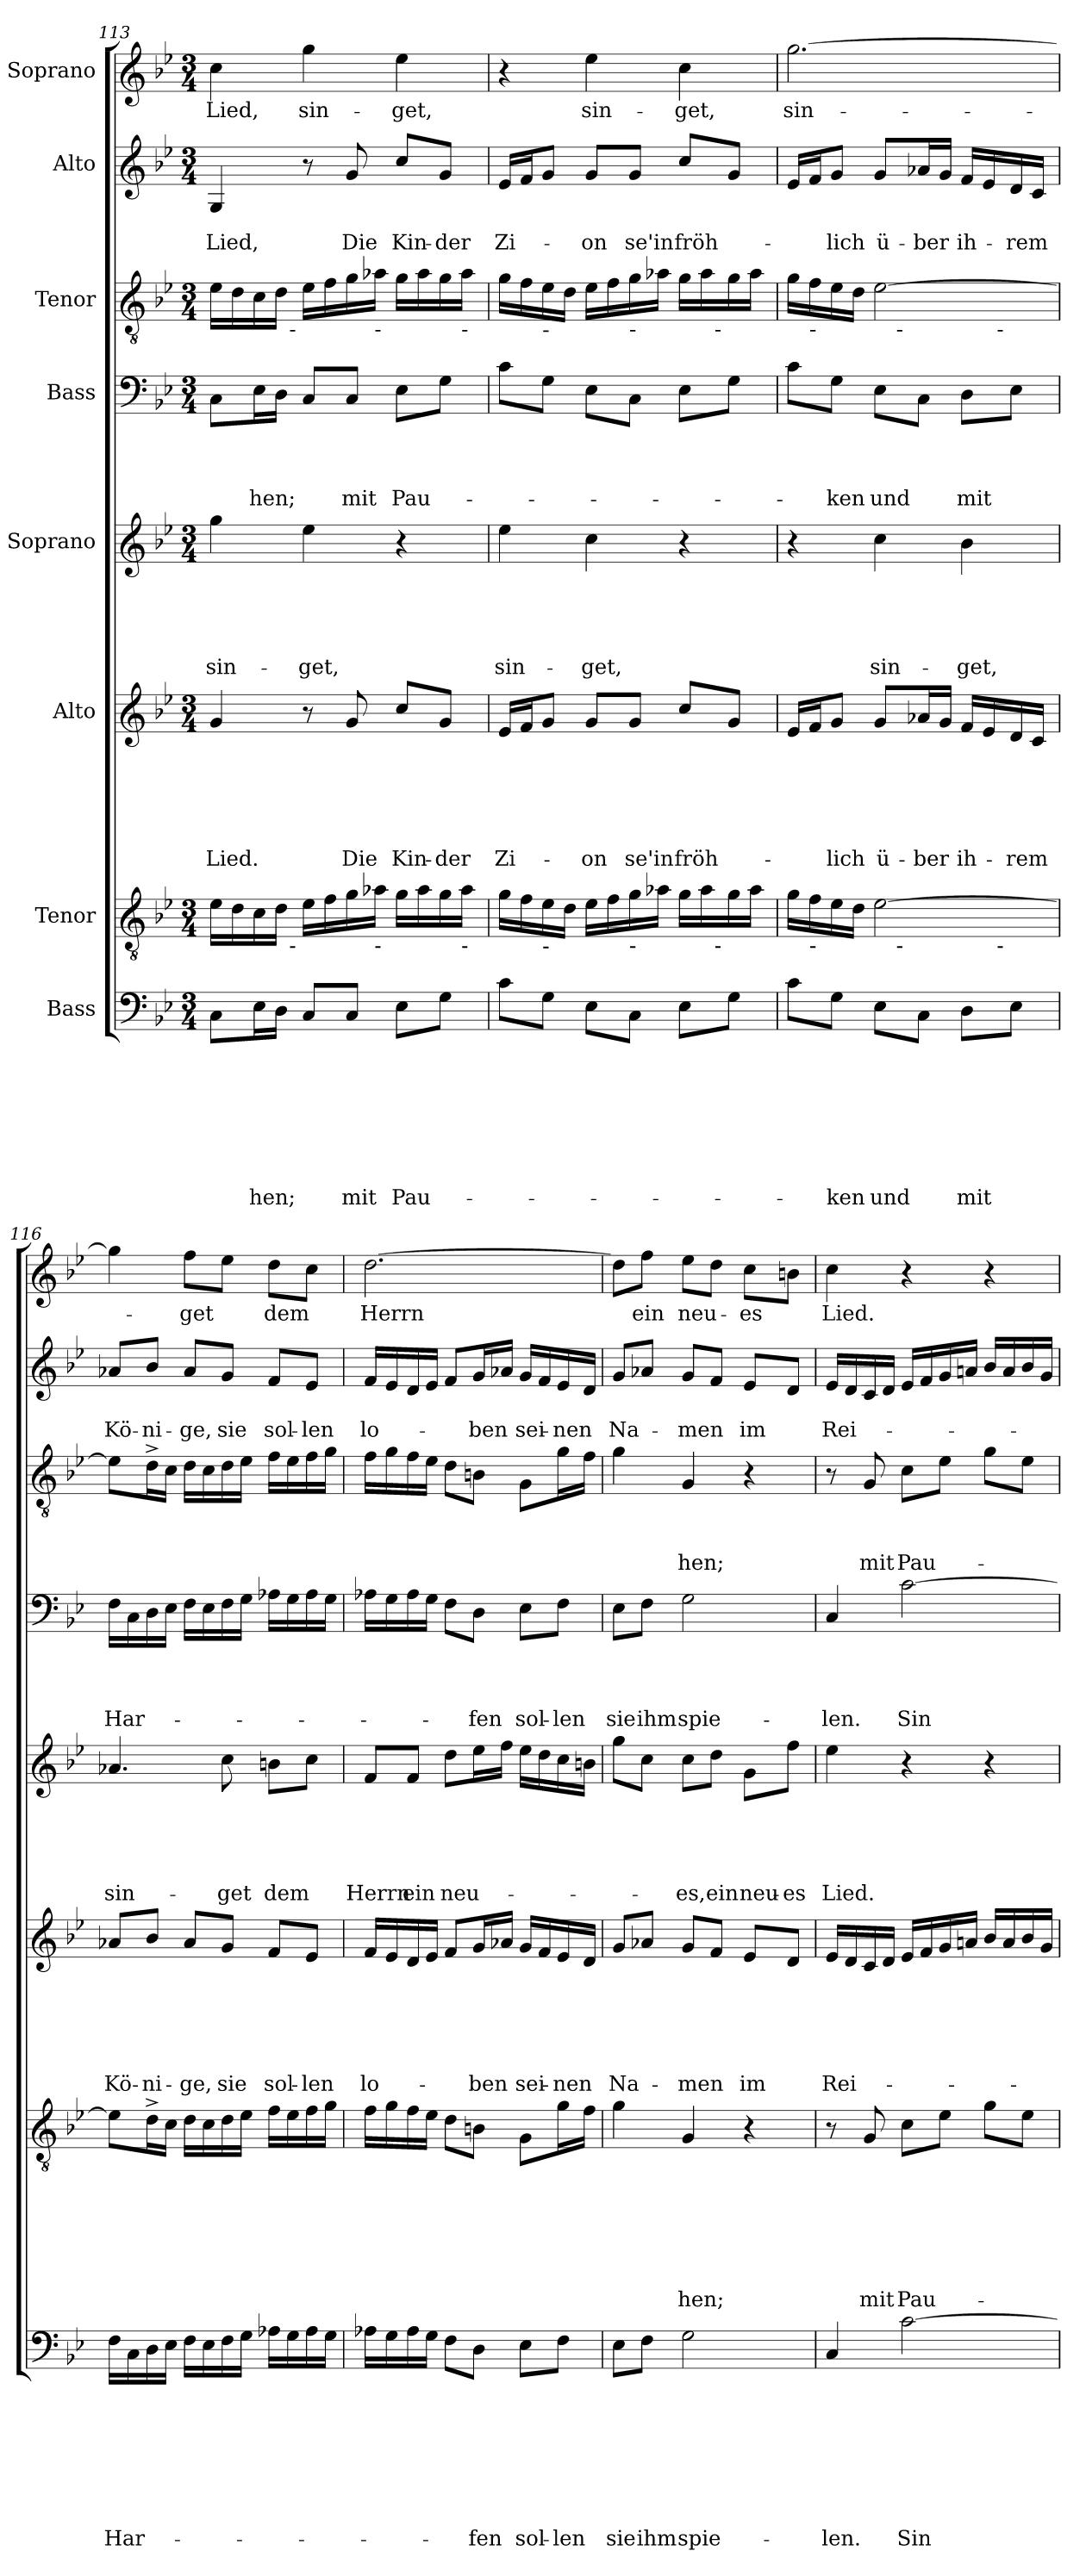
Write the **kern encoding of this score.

**kern	**text	**text	**text	**text	**text	**text	**text	**text	**kern	**text	**text	**text	**text	**text	**text	**text	**kern	**text	**text	**text	**text	**text	**text	**kern	**text	**text	**text	**text	**text	**kern	**text	**text	**text	**text	**kern	**text	**text	**text	**kern	**text	**text	**kern	**text
*part8	*part8	*part8	*part8	*part8	*part8	*part8	*part8	*part8	*part7	*part7	*part7	*part7	*part7	*part7	*part7	*part7	*part6	*part6	*part6	*part6	*part6	*part6	*part6	*part5	*part5	*part5	*part5	*part5	*part5	*part4	*part4	*part4	*part4	*part4	*part3	*part3	*part3	*part3	*part2	*part2	*part2	*part1	*part1
*staff8	*staff8	*staff8	*staff8	*staff8	*staff8	*staff8	*staff8	*staff8	*staff7	*staff7	*staff7	*staff7	*staff7	*staff7	*staff7	*staff7	*staff6	*staff6	*staff6	*staff6	*staff6	*staff6	*staff6	*staff5	*staff5	*staff5	*staff5	*staff5	*staff5	*staff4	*staff4	*staff4	*staff4	*staff4	*staff3	*staff3	*staff3	*staff3	*staff2	*staff2	*staff2	*staff1	*staff1
*I"Bass	*	*	*	*	*	*	*	*	*I"Tenor	*	*	*	*	*	*	*	*I"Alto	*	*	*	*	*	*	*I"Soprano	*	*	*	*	*	*I"Bass	*	*	*	*	*I"Tenor	*	*	*	*I"Alto	*	*	*I"Soprano	*
*clefF4	*	*	*	*	*	*	*	*	*clefGv2	*	*	*	*	*	*	*	*clefG2	*	*	*	*	*	*	*clefG2	*	*	*	*	*	*clefF4	*	*	*	*	*clefGv2	*	*	*	*clefG2	*	*	*clefG2	*
*k[b-e-]	*	*	*	*	*	*	*	*	*k[b-e-]	*	*	*	*	*	*	*	*k[b-e-]	*	*	*	*	*	*	*k[b-e-]	*	*	*	*	*	*k[b-e-]	*	*	*	*	*k[b-e-]	*	*	*	*k[b-e-]	*	*	*k[b-e-]	*
*B-:	*	*	*	*	*	*	*	*	*B-:	*	*	*	*	*	*	*	*B-:	*	*	*	*	*	*	*B-:	*	*	*	*	*	*B-:	*	*	*	*	*B-:	*	*	*	*B-:	*	*	*B-:	*
*M3/4	*	*	*	*	*	*	*	*	*M3/4	*	*	*	*	*	*	*	*M3/4	*	*	*	*	*	*	*M3/4	*	*	*	*	*	*M3/4	*	*	*	*	*M3/4	*	*	*	*M3/4	*	*	*M3/4	*
=113	=113	=113	=113	=113	=113	=113	=113	=113	=113	=113	=113	=113	=113	=113	=113	=113	=113	=113	=113	=113	=113	=113	=113	=113	=113	=113	=113	=113	=113	=113	=113	=113	=113	=113	=113	=113	=113	=113	=113	=113	=113	=113	=113
!	!	!	!	!	!	!	!	!	!	!	!	!	!	!	!	!	!	!	!	!	!	!	!	!	!	!	!	!	!	!	!	!	!	!	!LO:TX:b:t=-	!	!	!	!	!	!	!	!
!	!	!	!	!	!	!	!	!	!LO:TX:b:t=-	!	!	!	!	!	!	!	!	!	!	!	!	!	!	!	!	!	!	!	!	!	!	!	!	!	!	!	!	!	!	!	!	!	!
!	!	!	!	!	!	!	!	!	!	!	!	!	!	!	!	!	!	!	!	!	!	!	!LO:LY:b	!	!	!	!	!	!LO:LY:b	!	!	!	!	!	!	!	!	!	!	!	!LO:LY:b	!	!LO:LY:b
*	*	*	*	*	*	*	*	*	*^	*	*	*	*	*	*	*	*	*	*	*	*	*	*	*	*	*	*	*	*	*	*	*	*	*	*^	*	*	*	*	*	*	*	*
8C\L	.	.	.	.	.	.	.	.	16e-\LL	8..ryy	.	.	.	.	.	.	.	4g/	.	.	.	.	.	Lied.	4gg\	.	.	.	.	sin-	8C\L	.	.	.	.	16e-\LL	8..ryy	.	.	.	4G/	.	Lied,	4cc\	Lied,
.	.	.	.	.	.	.	.	.	16d\	.	.	.	.	.	.	.	.	.	.	.	.	.	.	.	.	.	.	.	.	.	.	.	.	.	.	16d\	.	.	.	.	.	.	.	.	.
!	!	!	!	!	!	!	!	!LO:LY:b	!	!	!	!	!	!	!	!	!	!	!	!	!	!	!	!	!	!	!	!	!	!	!	!	!	!	!LO:LY:b	!	!	!	!	!	!	!	!	!	!
16E-\L	.	.	.	.	.	.	.	-hen;	16c\	.	.	.	.	.	.	.	.	.	.	.	.	.	.	.	.	.	.	.	.	.	16E-\L	.	.	.	-hen;	16c\	.	.	.	.	.	.	.	.	.
16D\JJ	.	.	.	.	.	.	.	.	16d\JJ	.	.	.	.	.	.	.	.	.	.	.	.	.	.	.	.	.	.	.	.	.	16D\JJ	.	.	.	.	16d\JJ	.	.	.	.	.	.	.	.	.
!	!	!	!	!	!	!	!	!	!	!	!	!	!	!	!	!	!	!	!	!	!	!	!	!	!	!	!	!	!	!	!	!	!	!	!	!	!LO:TX:b:t=-	!	!	!	!	!	!	!	!
!	!	!	!	!	!	!	!	!	!	!LO:TX:b:t=-	!	!	!	!	!	!	!	!	!	!	!	!	!	!	!	!	!	!	!	!	!	!	!	!	!	!	!	!	!	!	!	!	!	!	!
.	.	.	.	.	.	.	.	.	.	2ryy	.	.	.	.	.	.	.	.	.	.	.	.	.	.	.	.	.	.	.	.	.	.	.	.	.	.	2ryy	.	.	.	.	.	.	.	.
!	!	!	!	!	!	!	!	!	!	!	!	!	!	!	!	!	!	!	!	!	!	!	!	!	!	!	!	!	!	!LO:LY:b	!	!	!	!	!	!	!	!	!	!	!	!	!	!	!LO:LY:b
8C/L	.	.	.	.	.	.	.	.	16e-\LL	.	.	.	.	.	.	.	.	8r	.	.	.	.	.	.	4ee-\	.	.	.	.	-get,	8C/L	.	.	.	.	16e-\LL	.	.	.	.	8r	.	.	4gg\	sin-
.	.	.	.	.	.	.	.	.	16f\	.	.	.	.	.	.	.	.	.	.	.	.	.	.	.	.	.	.	.	.	.	.	.	.	.	.	16f\	.	.	.	.	.	.	.	.	.
!	!	!	!	!	!	!	!	!LO:LY:b	!	!	!	!	!	!	!	!	!	!	!	!	!	!	!	!LO:LY:b	!	!	!	!	!	!	!	!	!	!	!LO:LY:b	!	!	!	!	!	!	!	!LO:LY:b	!	!
8C/J	.	.	.	.	.	.	.	mit	16g\	.	.	.	.	.	.	.	.	8g/	.	.	.	.	.	Die	.	.	.	.	.	.	8C/J	.	.	.	mit	16g\	.	.	.	.	8g/	.	Die	.	.
!	!	!	!	!	!	!	!	!	!	!	!	!	!	!	!	!	!	!	!	!	!	!	!	!	!	!	!	!	!	!	!	!	!	!	!	!LO:TX:b:t=-	!	!	!	!	!	!	!	!	!
!	!	!	!	!	!	!	!	!	!LO:TX:b:t=-	!	!	!	!	!	!	!	!	!	!	!	!	!	!	!	!	!	!	!	!	!	!	!	!	!	!	!	!	!	!	!	!	!	!	!	!
.	.	.	.	.	.	.	.	.	16a-X\JJ	.	.	.	.	.	.	.	.	.	.	.	.	.	.	.	.	.	.	.	.	.	.	.	.	.	.	16a-X\JJ	.	.	.	.	.	.	.	.	.
!	!	!	!	!	!	!	!	!LO:LY:b	!	!	!	!	!	!	!	!	!	!	!	!	!	!	!	!LO:LY:b	!	!	!	!	!	!	!	!	!	!	!LO:LY:b	!	!	!	!	!	!	!	!LO:LY:b	!	!LO:LY:b
8E-\L	.	.	.	.	.	.	.	Pau-	16g\LL	.	.	.	.	.	.	.	.	8cc/L	.	.	.	.	.	Kin-	4r	.	.	.	.	.	8E-\L	.	.	.	Pau-	16g\LL	.	.	.	.	8cc/L	.	Kin-	4ee-\	-get,
.	.	.	.	.	.	.	.	.	16a-\	.	.	.	.	.	.	.	.	.	.	.	.	.	.	.	.	.	.	.	.	.	.	.	.	.	.	16a-\	.	.	.	.	.	.	.	.	.
!	!	!	!	!	!	!	!	!	!	!	!	!	!	!	!	!	!	!	!	!	!	!	!	!LO:LY:b:rj	!	!	!	!	!	!	!	!	!	!	!	!	!	!	!	!	!	!	!LO:LY:b:rj	!	!
8G\J	.	.	.	.	.	.	.	.	16g\	.	.	.	.	.	.	.	.	8g/J	.	.	.	.	.	-der	.	.	.	.	.	.	8G\J	.	.	.	.	16g\	.	.	.	.	8g/J	.	-der	.	.
!	!	!	!	!	!	!	!	!	!	!	!	!	!	!	!	!	!	!	!	!	!	!	!	!	!	!	!	!	!	!	!	!	!	!	!	!LO:TX:b:t=-	!	!	!	!	!	!	!	!	!
!	!	!	!	!	!	!	!	!	!LO:TX:b:t=-	!	!	!	!	!	!	!	!	!	!	!	!	!	!	!	!	!	!	!	!	!	!	!	!	!	!	!	!	!	!	!	!	!	!	!	!
.	.	.	.	.	.	.	.	.	16a-\JJ	.	.	.	.	.	.	.	.	.	.	.	.	.	.	.	.	.	.	.	.	.	.	.	.	.	.	16a-\JJ	.	.	.	.	.	.	.	.	.
.	.	.	.	.	.	.	.	.	.	32ryy	.	.	.	.	.	.	.	.	.	.	.	.	.	.	.	.	.	.	.	.	.	.	.	.	.	.	32ryy	.	.	.	.	.	.	.	.
=114	=114	=114	=114	=114	=114	=114	=114	=114	=114	=114	=114	=114	=114	=114	=114	=114	=114	=114	=114	=114	=114	=114	=114	=114	=114	=114	=114	=114	=114	=114	=114	=114	=114	=114	=114	=114	=114	=114	=114	=114	=114	=114	=114	=114	=114
!	!	!	!	!	!	!	!	!	!	!	!	!	!	!	!	!	!	!	!	!	!	!	!	!LO:LY:b	!	!	!	!	!	!LO:LY:b	!	!	!	!	!	!	!	!	!	!	!	!	!LO:LY:b	!	!
8c\L	.	.	.	.	.	.	.	.	16g\LL	2ryy	.	.	.	.	.	.	.	16e-/LL	.	.	.	.	.	Zi-	4ee-\	.	.	.	.	sin-	8c\L	.	.	.	.	16g\LL	2ryy	.	.	.	16e-/LL	.	Zi-	4r	.
.	.	.	.	.	.	.	.	.	16f\	.	.	.	.	.	.	.	.	16f/J	.	.	.	.	.	.	.	.	.	.	.	.	.	.	.	.	.	16f\	.	.	.	.	16f/J	.	.	.	.
!	!	!	!	!	!	!	!	!	!	!	!	!	!	!	!	!	!	!	!	!	!	!	!	!	!	!	!	!	!	!	!	!	!	!	!	!LO:TX:b:t=-	!	!	!	!	!	!	!	!	!
!	!	!	!	!	!	!	!	!	!LO:TX:b:t=-	!	!	!	!	!	!	!	!	!	!	!	!	!	!	!	!	!	!	!	!	!	!	!	!	!	!	!	!	!	!	!	!	!	!	!	!
8G\J	.	.	.	.	.	.	.	.	16e-\	.	.	.	.	.	.	.	.	8g/J	.	.	.	.	.	.	.	.	.	.	.	.	8G\J	.	.	.	.	16e-\	.	.	.	.	8g/J	.	.	.	.
.	.	.	.	.	.	.	.	.	16d\JJ	.	.	.	.	.	.	.	.	.	.	.	.	.	.	.	.	.	.	.	.	.	.	.	.	.	.	16d\JJ	.	.	.	.	.	.	.	.	.
!	!	!	!	!	!	!	!	!	!	!	!	!	!	!	!	!	!	!	!	!	!	!	!	!LO:LY:b	!	!	!	!	!	!LO:LY:b	!	!	!	!	!	!	!	!	!	!	!	!	!LO:LY:b	!	!LO:LY:b
8E-\L	.	.	.	.	.	.	.	.	16e-\LL	.	.	.	.	.	.	.	.	8g/L	.	.	.	.	.	-on	4cc\	.	.	.	.	-get,	8E-\L	.	.	.	.	16e-\LL	.	.	.	.	8g/L	.	-on	4ee-\	sin-
.	.	.	.	.	.	.	.	.	16f\	.	.	.	.	.	.	.	.	.	.	.	.	.	.	.	.	.	.	.	.	.	.	.	.	.	.	16f\	.	.	.	.	.	.	.	.	.
!	!	!	!	!	!	!	!	!	!	!	!	!	!	!	!	!	!	!	!	!	!	!	!	!	!	!	!	!	!	!	!	!	!	!	!	!LO:TX:b:t=-	!	!	!	!	!	!	!	!	!
!	!	!	!	!	!	!	!	!	!LO:TX:b:t=-	!	!	!	!	!	!	!	!	!	!	!	!	!	!	!	!	!	!	!	!	!	!	!	!	!	!	!	!	!	!	!	!	!	!	!	!
!	!	!	!	!	!	!	!	!	!	!	!	!	!	!	!	!	!	!	!	!	!	!	!	!LO:LY:b	!	!	!	!	!	!	!	!	!	!	!	!	!	!	!	!	!	!	!LO:LY:b	!	!
8C\J	.	.	.	.	.	.	.	.	16g\	.	.	.	.	.	.	.	.	8g/J	.	.	.	.	.	se'in	.	.	.	.	.	.	8C\J	.	.	.	.	16g\	.	.	.	.	8g/J	.	se'in	.	.
.	.	.	.	.	.	.	.	.	16a-X\JJ	.	.	.	.	.	.	.	.	.	.	.	.	.	.	.	.	.	.	.	.	.	.	.	.	.	.	16a-X\JJ	.	.	.	.	.	.	.	.	.
!	!	!	!	!	!	!	!	!	!	!	!	!	!	!	!	!	!	!	!	!	!	!	!	!LO:LY:b	!	!	!	!	!	!	!	!	!	!	!	!	!	!	!	!	!	!	!LO:LY:b	!	!LO:LY:b
8E-\L	.	.	.	.	.	.	.	.	16g\LL	16.ryy	.	.	.	.	.	.	.	8cc/L	.	.	.	.	.	fröh-	4r	.	.	.	.	.	8E-\L	.	.	.	.	16g\LL	16.ryy	.	.	.	8cc/L	.	fröh-	4cc\	-get,
.	.	.	.	.	.	.	.	.	16a-\	.	.	.	.	.	.	.	.	.	.	.	.	.	.	.	.	.	.	.	.	.	.	.	.	.	.	16a-\	.	.	.	.	.	.	.	.	.
!	!	!	!	!	!	!	!	!	!	!	!	!	!	!	!	!	!	!	!	!	!	!	!	!	!	!	!	!	!	!	!	!	!	!	!	!	!LO:TX:b:t=-	!	!	!	!	!	!	!	!
!	!	!	!	!	!	!	!	!	!	!LO:TX:b:t=-	!	!	!	!	!	!	!	!	!	!	!	!	!	!	!	!	!	!	!	!	!	!	!	!	!	!	!	!	!	!	!	!	!	!	!
.	.	.	.	.	.	.	.	.	.	8ryy	.	.	.	.	.	.	.	.	.	.	.	.	.	.	.	.	.	.	.	.	.	.	.	.	.	.	8ryy	.	.	.	.	.	.	.	.
8G\J	.	.	.	.	.	.	.	.	16g\	.	.	.	.	.	.	.	.	8g/J	.	.	.	.	.	.	.	.	.	.	.	.	8G\J	.	.	.	.	16g\	.	.	.	.	8g/J	.	.	.	.
.	.	.	.	.	.	.	.	.	16a-\JJ	.	.	.	.	.	.	.	.	.	.	.	.	.	.	.	.	.	.	.	.	.	.	.	.	.	.	16a-\JJ	.	.	.	.	.	.	.	.	.
.	.	.	.	.	.	.	.	.	.	32ryy	.	.	.	.	.	.	.	.	.	.	.	.	.	.	.	.	.	.	.	.	.	.	.	.	.	.	32ryy	.	.	.	.	.	.	.	.
=115	=115	=115	=115	=115	=115	=115	=115	=115	=115	=115	=115	=115	=115	=115	=115	=115	=115	=115	=115	=115	=115	=115	=115	=115	=115	=115	=115	=115	=115	=115	=115	=115	=115	=115	=115	=115	=115	=115	=115	=115	=115	=115	=115	=115	=115
!	!	!	!	!	!	!	!	!	!	!	!	!	!	!	!	!	!	!	!	!	!	!	!	!	!	!	!	!	!	!	!	!	!	!	!	!	!	!	!	!	!	!	!	!	!LO:LY:b
*	*	*	*	*	*	*	*	*	*	*^	*	*	*	*	*	*	*	*	*	*	*	*	*	*	*	*	*	*	*	*	*	*	*	*	*	*	*^	*	*	*	*	*	*	*	*
8c\L	.	.	.	.	.	.	.	.	16g\LL	4ryy	2ryy	.	.	.	.	.	.	.	16e-/LL	.	.	.	.	.	.	4r	.	.	.	.	.	8c\L	.	.	.	.	16g\LL	4ryy	2ryy	.	.	.	16e-/LL	.	.	[>2.gg\	sin-
!	!	!	!	!	!	!	!	!	!	!	!	!	!	!	!	!	!	!	!	!	!	!	!	!	!	!	!	!	!	!	!	!	!	!	!	!	!LO:TX:b:t=-	!	!	!	!	!	!	!	!	!	!
!	!	!	!	!	!	!	!	!	!LO:TX:b:t=-	!	!	!	!	!	!	!	!	!	!	!	!	!	!	!	!	!	!	!	!	!	!	!	!	!	!	!	!	!	!	!	!	!	!	!	!	!	!
.	.	.	.	.	.	.	.	.	16f\	.	.	.	.	.	.	.	.	.	16f/J	.	.	.	.	.	.	.	.	.	.	.	.	.	.	.	.	.	16f\	.	.	.	.	.	16f/J	.	.	.	.
!	!	!	!	!	!	!	!	!LO:LY:b	!	!	!	!	!	!	!	!	!	!	!	!	!	!	!	!	!LO:LY:b	!	!	!	!	!	!	!	!	!	!	!LO:LY:b	!	!	!	!	!	!	!	!	!LO:LY:b	!	!
8G\J	.	.	.	.	.	.	.	-ken	16e-\	.	.	.	.	.	.	.	.	.	8g/J	.	.	.	.	.	-lich	.	.	.	.	.	.	8G\J	.	.	.	-ken	16e-\	.	.	.	.	.	8g/J	.	-lich	.	.
.	.	.	.	.	.	.	.	.	16d\JJ	.	.	.	.	.	.	.	.	.	.	.	.	.	.	.	.	.	.	.	.	.	.	.	.	.	.	.	16d\JJ	.	.	.	.	.	.	.	.	.	.
!	!	!	!	!	!	!	!	!LO:LY:b	!	!	!	!	!	!	!	!	!	!	!	!	!	!	!	!	!LO:LY:b	!	!	!	!	!	!LO:LY:b	!	!	!	!	!LO:LY:b	!	!	!	!	!	!	!	!	!LO:LY:b	!	!
8E-\L	.	.	.	.	.	.	.	und	[>2e-\	16ryy	.	.	.	.	.	.	.	.	8g/L	.	.	.	.	.	ü-	4cc\	.	.	.	.	sin-	8E-\L	.	.	.	und	[>2e-\	16ryy	.	.	.	.	8g/L	.	ü-	.	.
!	!	!	!	!	!	!	!	!	!	!	!	!	!	!	!	!	!	!	!	!	!	!	!	!	!	!	!	!	!	!	!	!	!	!	!	!	!	!LO:TX:b:t=-	!	!	!	!	!	!	!	!	!
!	!	!	!	!	!	!	!	!	!	!LO:TX:b:t=-	!	!	!	!	!	!	!	!	!	!	!	!	!	!	!	!	!	!	!	!	!	!	!	!	!	!	!	!	!	!	!	!	!	!	!	!	!
.	.	.	.	.	.	.	.	.	.	4..ryy	.	.	.	.	.	.	.	.	.	.	.	.	.	.	.	.	.	.	.	.	.	.	.	.	.	.	.	4..ryy	.	.	.	.	.	.	.	.	.
!	!	!	!	!	!	!	!	!	!	!	!	!	!	!	!	!	!	!	!	!	!	!	!	!	!LO:LY:b	!	!	!	!	!	!	!	!	!	!	!	!	!	!	!	!	!	!	!	!LO:LY:b	!	!
8C\J	.	.	.	.	.	.	.	.	.	.	.	.	.	.	.	.	.	.	16a-X/L	.	.	.	.	.	-ber	.	.	.	.	.	.	8C\J	.	.	.	.	.	.	.	.	.	.	16a-X/L	.	-ber	.	.
.	.	.	.	.	.	.	.	.	.	.	.	.	.	.	.	.	.	.	16g/JJ	.	.	.	.	.	.	.	.	.	.	.	.	.	.	.	.	.	.	.	.	.	.	.	16g/JJ	.	.	.	.
!	!	!	!	!	!	!	!	!LO:LY:b	!	!	!	!	!	!	!	!	!	!	!	!	!	!	!	!	!LO:LY:b	!	!	!	!	!	!LO:LY:b	!	!	!	!	!LO:LY:b	!	!	!	!	!	!	!	!	!LO:LY:b	!	!
8D\L	.	.	.	.	.	.	.	mit	.	.	16.ryy	.	.	.	.	.	.	.	16f/LL	.	.	.	.	.	ih-	4b-\	.	.	.	.	-get,	8D\L	.	.	.	mit	.	.	16.ryy	.	.	.	16f/LL	.	ih-	.	.
.	.	.	.	.	.	.	.	.	.	.	.	.	.	.	.	.	.	.	16e-/	.	.	.	.	.	.	.	.	.	.	.	.	.	.	.	.	.	.	.	.	.	.	.	16e-/	.	.	.	.
!	!	!	!	!	!	!	!	!	!	!	!	!	!	!	!	!	!	!	!	!	!	!	!	!	!	!	!	!	!	!	!	!	!	!	!	!	!	!	!LO:TX:b:t=-	!	!	!	!	!	!	!	!
!	!	!	!	!	!	!	!	!	!	!	!LO:TX:b:t=-	!	!	!	!	!	!	!	!	!	!	!	!	!	!	!	!	!	!	!	!	!	!	!	!	!	!	!	!	!	!	!	!	!	!	!	!
.	.	.	.	.	.	.	.	.	.	.	8ryy	.	.	.	.	.	.	.	.	.	.	.	.	.	.	.	.	.	.	.	.	.	.	.	.	.	.	.	8ryy	.	.	.	.	.	.	.	.
!	!	!	!	!	!	!	!	!	!	!	!	!	!	!	!	!	!	!	!	!	!	!	!	!	!LO:LY:b	!	!	!	!	!	!	!	!	!	!	!	!	!	!	!	!	!	!	!	!LO:LY:b	!	!
8E-\J	.	.	.	.	.	.	.	.	.	.	.	.	.	.	.	.	.	.	16d/	.	.	.	.	.	-rem	.	.	.	.	.	.	8E-\J	.	.	.	.	.	.	.	.	.	.	16d/	.	-rem	.	.
.	.	.	.	.	.	.	.	.	.	.	.	.	.	.	.	.	.	.	16c/JJ	.	.	.	.	.	.	.	.	.	.	.	.	.	.	.	.	.	.	.	.	.	.	.	16c/JJ	.	.	.	.
.	.	.	.	.	.	.	.	.	.	.	32ryy	.	.	.	.	.	.	.	.	.	.	.	.	.	.	.	.	.	.	.	.	.	.	.	.	.	.	.	32ryy	.	.	.	.	.	.	.	.
!!LO:PB:g=z
=116	=116	=116	=116	=116	=116	=116	=116	=116	=116	=116	=116	=116	=116	=116	=116	=116	=116	=116	=116	=116	=116	=116	=116	=116	=116	=116	=116	=116	=116	=116	=116	=116	=116	=116	=116	=116	=116	=116	=116	=116	=116	=116	=116	=116	=116	=116	=116
!	!	!	!	!	!	!	!	!LO:LY:b	!	!	!	!	!	!	!	!	!	!	!	!	!	!	!	!	!LO:LY:b	!	!	!	!	!	!LO:LY:b	!	!	!	!	!LO:LY:b	!	!	!	!	!	!	!	!	!LO:LY:b	!	!
*	*	*	*	*	*	*	*	*	*v	*v	*v	*	*	*	*	*	*	*	*	*	*	*	*	*	*	*	*	*	*	*	*	*	*	*	*	*	*v	*v	*v	*	*	*	*	*	*	*	*
16F\LL	.	.	.	.	.	.	.	Har-	8e-\L]	.	.	.	.	.	.	.	8a-X/L	.	.	.	.	.	Kö-	4.a-X/	.	.	.	.	sin-	16F\LL	.	.	.	Har-	8e-\L]	.	.	.	8a-X/L	.	Kö-	4gg\]	.
16C\	.	.	.	.	.	.	.	.	.	.	.	.	.	.	.	.	.	.	.	.	.	.	.	.	.	.	.	.	.	16C\	.	.	.	.	.	.	.	.	.	.	.	.	.
!	!	!	!	!	!	!	!	!	!	!	!	!	!	!	!	!	!	!	!	!	!	!	!LO:LY:b	!	!	!	!	!	!	!	!	!	!	!	!	!	!	!	!	!	!LO:LY:b	!	!
16D\	.	.	.	.	.	.	.	.	16d^>\L	.	.	.	.	.	.	.	8b-/J	.	.	.	.	.	-ni-	.	.	.	.	.	.	16D\	.	.	.	.	16d^>\L	.	.	.	8b-/J	.	-ni-	.	.
16E-\JJ	.	.	.	.	.	.	.	.	16c\JJ	.	.	.	.	.	.	.	.	.	.	.	.	.	.	.	.	.	.	.	.	16E-\JJ	.	.	.	.	16c\JJ	.	.	.	.	.	.	.	.
!	!	!	!	!	!	!	!	!	!	!	!	!	!	!	!	!	!	!	!	!	!	!	!LO:LY:b	!	!	!	!	!	!	!	!	!	!	!	!	!	!	!	!	!	!LO:LY:b	!	!LO:LY:b
16F\LL	.	.	.	.	.	.	.	.	16d\LL	.	.	.	.	.	.	.	8a-/L	.	.	.	.	.	-ge,	.	.	.	.	.	.	16F\LL	.	.	.	.	16d\LL	.	.	.	8a-/L	.	-ge,	8ff\L	-get
16E-\	.	.	.	.	.	.	.	.	16c\	.	.	.	.	.	.	.	.	.	.	.	.	.	.	.	.	.	.	.	.	16E-\	.	.	.	.	16c\	.	.	.	.	.	.	.	.
!	!	!	!	!	!	!	!	!	!	!	!	!	!	!	!	!	!	!	!	!	!	!	!LO:LY:b	!	!	!	!	!	!LO:LY:b	!	!	!	!	!	!	!	!	!	!	!	!LO:LY:b	!	!
16F\	.	.	.	.	.	.	.	.	16d\	.	.	.	.	.	.	.	8g/J	.	.	.	.	.	sie	8cc\	.	.	.	.	-get	16F\	.	.	.	.	16d\	.	.	.	8g/J	.	sie	8ee-\J	.
16G\JJ	.	.	.	.	.	.	.	.	16e-\JJ	.	.	.	.	.	.	.	.	.	.	.	.	.	.	.	.	.	.	.	.	16G\JJ	.	.	.	.	16e-\JJ	.	.	.	.	.	.	.	.
!	!	!	!	!	!	!	!	!	!	!	!	!	!	!	!	!	!	!	!	!	!	!	!LO:LY:b	!	!	!	!	!	!LO:LY:b	!	!	!	!	!	!	!	!	!	!	!	!LO:LY:b	!	!LO:LY:b
16A-X\LL	.	.	.	.	.	.	.	.	16f\LL	.	.	.	.	.	.	.	8f/L	.	.	.	.	.	sol-	8bn\L	.	.	.	.	dem	16A-X\LL	.	.	.	.	16f\LL	.	.	.	8f/L	.	sol-	8dd\L	dem
16G\	.	.	.	.	.	.	.	.	16e-\	.	.	.	.	.	.	.	.	.	.	.	.	.	.	.	.	.	.	.	.	16G\	.	.	.	.	16e-\	.	.	.	.	.	.	.	.
!	!	!	!	!	!	!	!	!	!	!	!	!	!	!	!	!	!	!	!	!	!	!	!LO:LY:b	!	!	!	!	!	!	!	!	!	!	!	!	!	!	!	!	!	!LO:LY:b	!	!
16A-\	.	.	.	.	.	.	.	.	16f\	.	.	.	.	.	.	.	8e-/J	.	.	.	.	.	-len	8cc\J	.	.	.	.	.	16A-\	.	.	.	.	16f\	.	.	.	8e-/J	.	-len	8cc\J	.
16G\JJ	.	.	.	.	.	.	.	.	16g\JJ	.	.	.	.	.	.	.	.	.	.	.	.	.	.	.	.	.	.	.	.	16G\JJ	.	.	.	.	16g\JJ	.	.	.	.	.	.	.	.
=117	=117	=117	=117	=117	=117	=117	=117	=117	=117	=117	=117	=117	=117	=117	=117	=117	=117	=117	=117	=117	=117	=117	=117	=117	=117	=117	=117	=117	=117	=117	=117	=117	=117	=117	=117	=117	=117	=117	=117	=117	=117	=117	=117
!	!	!	!	!	!	!	!	!	!	!	!	!	!	!	!	!	!	!	!	!	!	!	!LO:LY:b	!	!	!	!	!	!LO:LY:b	!	!	!	!	!	!	!	!	!	!	!	!LO:LY:b	!	!LO:LY:b
16A-X\LL	.	.	.	.	.	.	.	.	16f\LL	.	.	.	.	.	.	.	16f/LL	.	.	.	.	.	lo-	8f/L	.	.	.	.	Herrn	16A-X\LL	.	.	.	.	16f\LL	.	.	.	16f/LL	.	lo-	[>2.dd\	Herrn
16G\	.	.	.	.	.	.	.	.	16g\	.	.	.	.	.	.	.	16e-/	.	.	.	.	.	.	.	.	.	.	.	.	16G\	.	.	.	.	16g\	.	.	.	16e-/	.	.	.	.
!	!	!	!	!	!	!	!	!	!	!	!	!	!	!	!	!	!	!	!	!	!	!	!	!	!	!	!	!	!LO:LY:b	!	!	!	!	!	!	!	!	!	!	!	!	!	!
16A-\	.	.	.	.	.	.	.	.	16f\	.	.	.	.	.	.	.	16d/	.	.	.	.	.	.	8f/J	.	.	.	.	ein	16A-\	.	.	.	.	16f\	.	.	.	16d/	.	.	.	.
16G\JJ	.	.	.	.	.	.	.	.	16e-\JJ	.	.	.	.	.	.	.	16e-/JJ	.	.	.	.	.	.	.	.	.	.	.	.	16G\JJ	.	.	.	.	16e-\JJ	.	.	.	16e-/JJ	.	.	.	.
!	!	!	!	!	!	!	!	!	!	!	!	!	!	!	!	!	!	!	!	!	!	!	!	!	!	!	!	!	!LO:LY:b	!	!	!	!	!	!	!	!	!	!	!	!	!	!
8F\L	.	.	.	.	.	.	.	.	8d\L	.	.	.	.	.	.	.	8f/L	.	.	.	.	.	.	8dd\L	.	.	.	.	neu-	8F\L	.	.	.	.	8d\L	.	.	.	8f/L	.	.	.	.
!	!	!	!	!	!	!	!	!LO:LY:b	!	!	!	!	!	!	!	!	!	!	!	!	!	!	!LO:LY:b	!	!	!	!	!	!	!	!	!	!	!LO:LY:b	!	!	!	!	!	!	!LO:LY:b	!	!
8D\J	.	.	.	.	.	.	.	-fen	8Bn\J	.	.	.	.	.	.	.	16g/L	.	.	.	.	.	-ben	16ee-\L	.	.	.	.	.	8D\J	.	.	.	-fen	8Bn\J	.	.	.	16g/L	.	-ben	.	.
.	.	.	.	.	.	.	.	.	.	.	.	.	.	.	.	.	16a-X/JJ	.	.	.	.	.	.	16ff\JJ	.	.	.	.	.	.	.	.	.	.	.	.	.	.	16a-X/JJ	.	.	.	.
!	!	!	!	!	!	!	!	!LO:LY:b	!	!	!	!	!	!	!	!	!	!	!	!	!	!	!LO:LY:b	!	!	!	!	!	!	!	!	!	!	!LO:LY:b	!	!	!	!	!	!	!LO:LY:b	!	!
8E-\L	.	.	.	.	.	.	.	sol-	8G\L	.	.	.	.	.	.	.	16g/LL	.	.	.	.	.	sei-	16ee-\LL	.	.	.	.	.	8E-\L	.	.	.	sol-	8G\L	.	.	.	16g/LL	.	sei-	.	.
.	.	.	.	.	.	.	.	.	.	.	.	.	.	.	.	.	16f/	.	.	.	.	.	.	16dd\	.	.	.	.	.	.	.	.	.	.	.	.	.	.	16f/	.	.	.	.
!	!	!	!	!	!	!	!	!LO:LY:b	!	!	!	!	!	!	!	!	!	!	!	!	!	!	!LO:LY:b	!	!	!	!	!	!	!	!	!	!	!LO:LY:b	!	!	!	!	!	!	!LO:LY:b	!	!
8F\J	.	.	.	.	.	.	.	-len	16g\L	.	.	.	.	.	.	.	16e-/	.	.	.	.	.	-nen	16cc\	.	.	.	.	.	8F\J	.	.	.	-len	16g\L	.	.	.	16e-/	.	-nen	.	.
.	.	.	.	.	.	.	.	.	16f\JJ	.	.	.	.	.	.	.	16d/JJ	.	.	.	.	.	.	16bn\JJ	.	.	.	.	.	.	.	.	.	.	16f\JJ	.	.	.	16d/JJ	.	.	.	.
=118	=118	=118	=118	=118	=118	=118	=118	=118	=118	=118	=118	=118	=118	=118	=118	=118	=118	=118	=118	=118	=118	=118	=118	=118	=118	=118	=118	=118	=118	=118	=118	=118	=118	=118	=118	=118	=118	=118	=118	=118	=118	=118	=118
!	!	!	!	!	!	!	!	!LO:LY:b	!	!	!	!	!	!	!	!	!	!	!	!	!	!	!LO:LY:b	!	!	!	!	!	!	!	!	!	!	!LO:LY:b	!	!	!	!	!	!	!LO:LY:b	!	!
8E-\L	.	.	.	.	.	.	.	sie	4g\	.	.	.	.	.	.	.	8g/L	.	.	.	.	.	Na-	8gg\L	.	.	.	.	.	8E-\L	.	.	.	sie	4g\	.	.	.	8g/L	.	Na-	8dd\L]	.
!	!	!	!	!	!	!	!	!LO:LY:b	!	!	!	!	!	!	!	!	!	!	!	!	!	!	!	!	!	!	!	!	!	!	!	!	!	!LO:LY:b	!	!	!	!	!	!	!	!	!LO:LY:b
8F\J	.	.	.	.	.	.	.	ihm	.	.	.	.	.	.	.	.	8a-X/J	.	.	.	.	.	.	8cc\J	.	.	.	.	.	8F\J	.	.	.	ihm	.	.	.	.	8a-X/J	.	.	8ff\J	ein
!	!	!	!	!	!	!	!	!LO:LY:b	!	!	!	!	!	!	!	!LO:LY:b	!	!	!	!	!	!	!LO:LY:b	!	!	!	!	!	!LO:LY:b	!	!	!	!	!LO:LY:b	!	!	!	!LO:LY:b	!	!	!LO:LY:b	!	!LO:LY:b
2G\	.	.	.	.	.	.	.	spie-	4G/	.	.	.	.	.	.	-hen;	8g/L	.	.	.	.	.	-men	8cc\L	.	.	.	.	-es,	2G\	.	.	.	spie-	4G/	.	.	-hen;	8g/L	.	-men	8ee-\L	neu-
!	!	!	!	!	!	!	!	!	!	!	!	!	!	!	!	!	!	!	!	!	!	!	!	!	!	!	!	!	!LO:LY:b	!	!	!	!	!	!	!	!	!	!	!	!	!	!
.	.	.	.	.	.	.	.	.	.	.	.	.	.	.	.	.	8f/J	.	.	.	.	.	.	8dd\J	.	.	.	.	ein	.	.	.	.	.	.	.	.	.	8f/J	.	.	8dd\J	.
!	!	!	!	!	!	!	!	!	!	!	!	!	!	!	!	!	!	!	!	!	!	!	!LO:LY:b	!	!	!	!	!	!LO:LY:b	!	!	!	!	!	!	!	!	!	!	!	!LO:LY:b	!	!LO:LY:b
.	.	.	.	.	.	.	.	.	4r	.	.	.	.	.	.	.	8e-/L	.	.	.	.	.	im	8g\L	.	.	.	.	neu-	.	.	.	.	.	4r	.	.	.	8e-/L	.	im	8cc\L	-es
!	!	!	!	!	!	!	!	!	!	!	!	!	!	!	!	!	!	!	!	!	!	!	!	!	!	!	!	!	!LO:LY:b:rj	!	!	!	!	!	!	!	!	!	!	!	!	!	!
.	.	.	.	.	.	.	.	.	.	.	.	.	.	.	.	.	8d/J	.	.	.	.	.	.	8ff\J	.	.	.	.	-es	.	.	.	.	.	.	.	.	.	8d/J	.	.	8bn\J	.
=119	=119	=119	=119	=119	=119	=119	=119	=119	=119	=119	=119	=119	=119	=119	=119	=119	=119	=119	=119	=119	=119	=119	=119	=119	=119	=119	=119	=119	=119	=119	=119	=119	=119	=119	=119	=119	=119	=119	=119	=119	=119	=119	=119
!	!	!	!	!	!	!	!	!LO:LY:b	!	!	!	!	!	!	!	!	!	!	!	!	!	!	!LO:LY:b	!	!	!	!	!	!LO:LY:b	!	!	!	!	!LO:LY:b	!	!	!	!	!	!	!LO:LY:b	!	!LO:LY:b
4C/	.	.	.	.	.	.	.	-len.	8r	.	.	.	.	.	.	.	16e-/LL	.	.	.	.	.	Rei-	4ee-\	.	.	.	.	Lied.	4C/	.	.	.	-len.	8r	.	.	.	16e-/LL	.	Rei-	4cc\	Lied.
.	.	.	.	.	.	.	.	.	.	.	.	.	.	.	.	.	16d/	.	.	.	.	.	.	.	.	.	.	.	.	.	.	.	.	.	.	.	.	.	16d/	.	.	.	.
!	!	!	!	!	!	!	!	!	!	!	!	!	!	!	!	!LO:LY:b	!	!	!	!	!	!	!	!	!	!	!	!	!	!	!	!	!	!	!	!	!	!LO:LY:b	!	!	!	!	!
.	.	.	.	.	.	.	.	.	8G/	.	.	.	.	.	.	mit	16c/	.	.	.	.	.	.	.	.	.	.	.	.	.	.	.	.	.	8G/	.	.	mit	16c/	.	.	.	.
.	.	.	.	.	.	.	.	.	.	.	.	.	.	.	.	.	16d/JJ	.	.	.	.	.	.	.	.	.	.	.	.	.	.	.	.	.	.	.	.	.	16d/JJ	.	.	.	.
!	!	!	!	!	!	!	!	!LO:LY:b	!	!	!	!	!	!	!	!LO:LY:b	!	!	!	!	!	!	!	!	!	!	!	!	!	!	!	!	!	!LO:LY:b	!	!	!	!LO:LY:b	!	!	!	!	!
[>2c\	.	.	.	.	.	.	.	Sin-	8c\L	.	.	.	.	.	.	Pau-	16e-/LL	.	.	.	.	.	.	4r	.	.	.	.	.	[>2c\	.	.	.	Sin-	8c\L	.	.	Pau-	16e-/LL	.	.	4r	.
.	.	.	.	.	.	.	.	.	.	.	.	.	.	.	.	.	16f/	.	.	.	.	.	.	.	.	.	.	.	.	.	.	.	.	.	.	.	.	.	16f/	.	.	.	.
.	.	.	.	.	.	.	.	.	8e-\J	.	.	.	.	.	.	.	16g/	.	.	.	.	.	.	.	.	.	.	.	.	.	.	.	.	.	8e-\J	.	.	.	16g/	.	.	.	.
.	.	.	.	.	.	.	.	.	.	.	.	.	.	.	.	.	16an/JJ	.	.	.	.	.	.	.	.	.	.	.	.	.	.	.	.	.	.	.	.	.	16an/JJ	.	.	.	.
.	.	.	.	.	.	.	.	.	8g\L	.	.	.	.	.	.	.	16b-/LL	.	.	.	.	.	.	4r	.	.	.	.	.	.	.	.	.	.	8g\L	.	.	.	16b-/LL	.	.	4r	.
.	.	.	.	.	.	.	.	.	.	.	.	.	.	.	.	.	16a/	.	.	.	.	.	.	.	.	.	.	.	.	.	.	.	.	.	.	.	.	.	16a/	.	.	.	.
.	.	.	.	.	.	.	.	.	8e-\J	.	.	.	.	.	.	.	16b-/	.	.	.	.	.	.	.	.	.	.	.	.	.	.	.	.	.	8e-\J	.	.	.	16b-/	.	.	.	.
.	.	.	.	.	.	.	.	.	.	.	.	.	.	.	.	.	16g/JJ	.	.	.	.	.	.	.	.	.	.	.	.	.	.	.	.	.	.	.	.	.	16g/JJ	.	.	.	.
=	=	=	=	=	=	=	=	=	=	=	=	=	=	=	=	=	=	=	=	=	=	=	=	=	=	=	=	=	=	=	=	=	=	=	=	=	=	=	=	=	=	=	=
*-	*-	*-	*-	*-	*-	*-	*-	*-	*-	*-	*-	*-	*-	*-	*-	*-	*-	*-	*-	*-	*-	*-	*-	*-	*-	*-	*-	*-	*-	*-	*-	*-	*-	*-	*-	*-	*-	*-	*-	*-	*-	*-	*-
